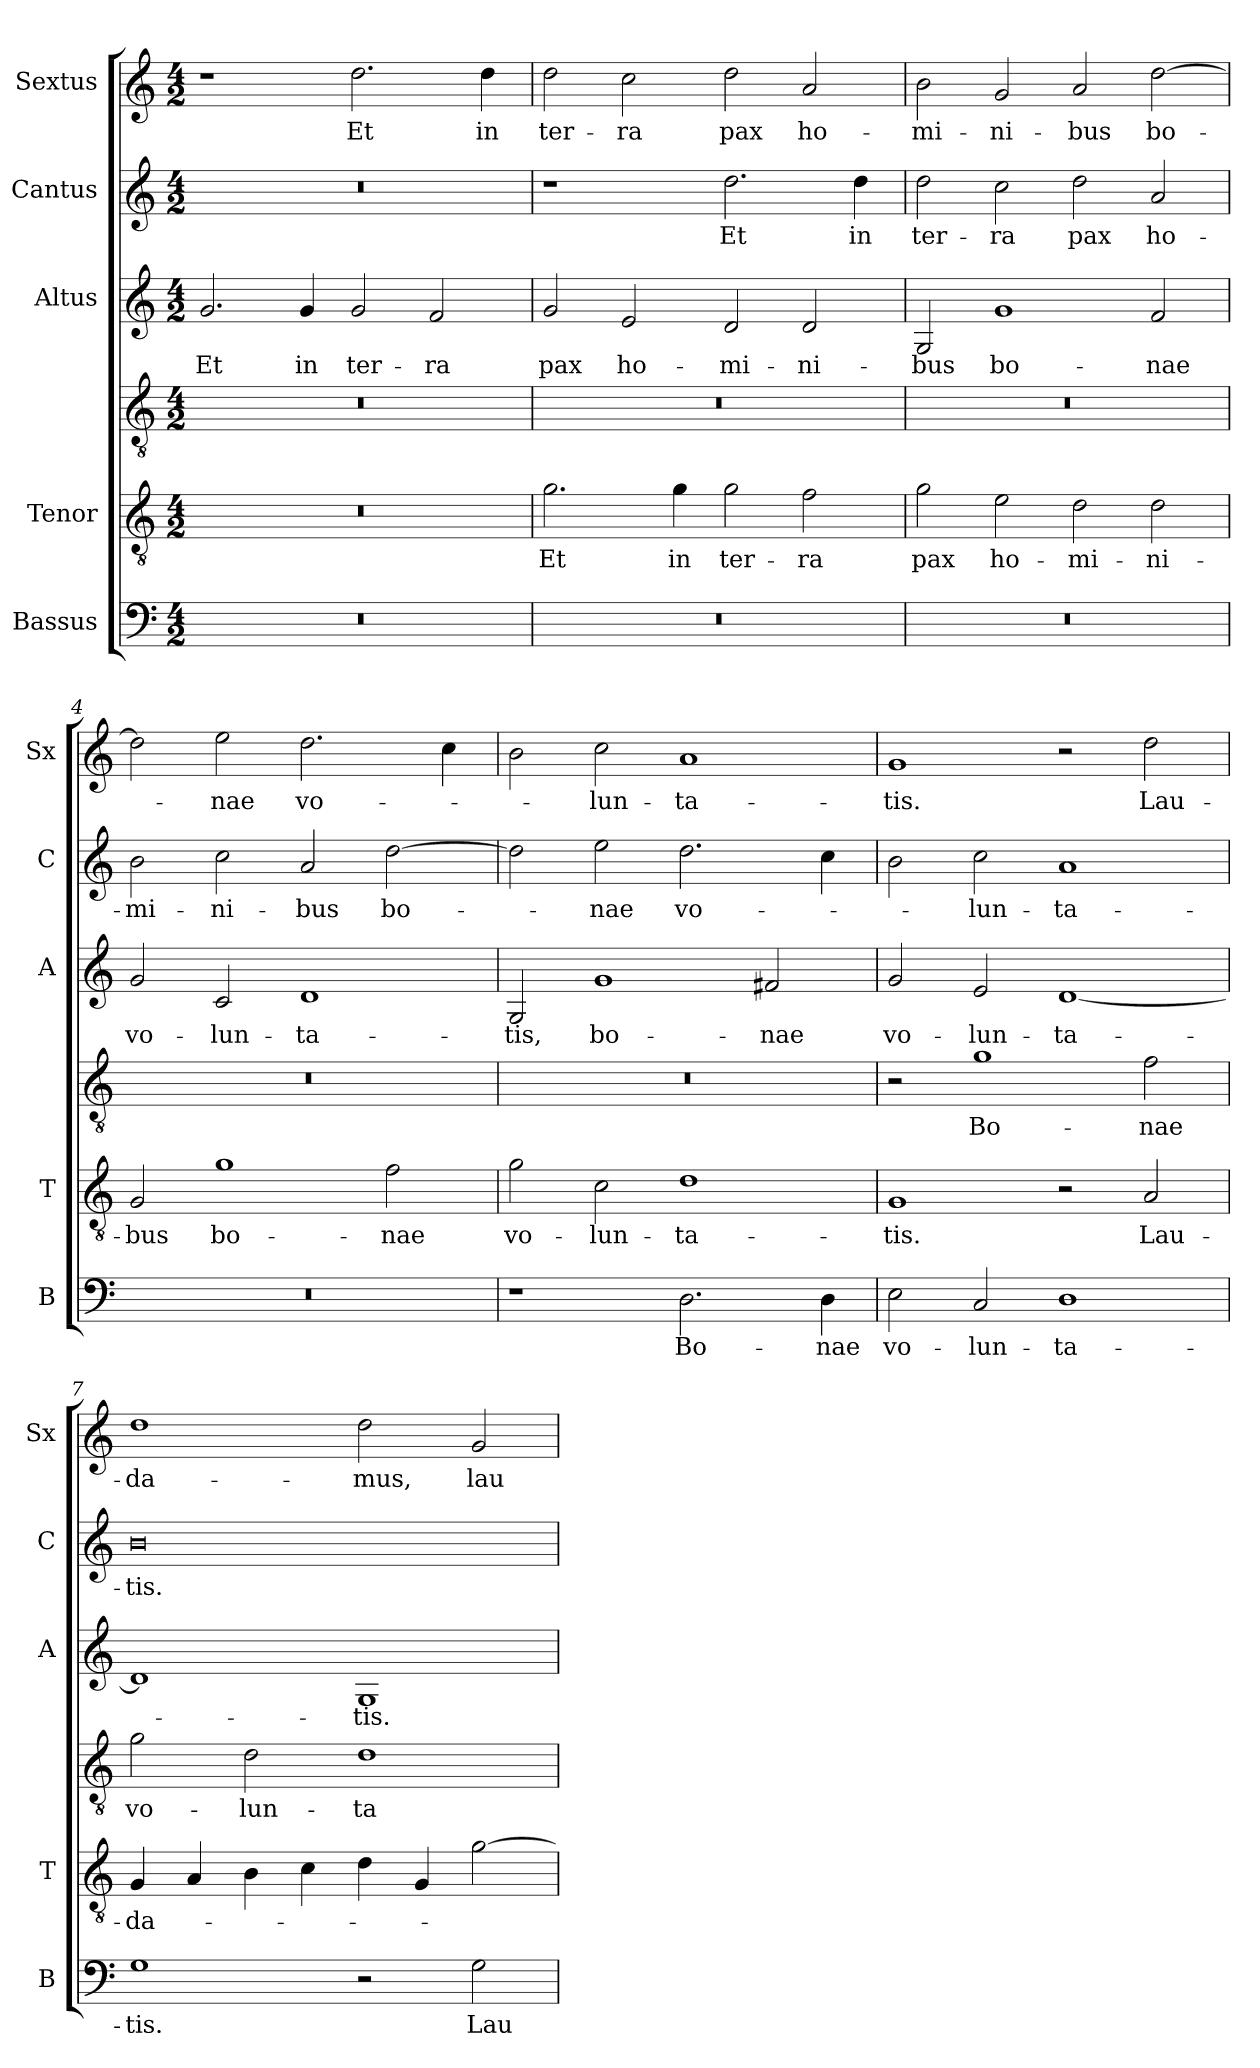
**kern	**text	**kern	**text	**kern	**text	**kern	**text	**kern	**text	**kern	**text
*part6	*part6	*part5	*part5	*part4	*part4	*part3	*part3	*part2	*part2	*part1	*part1
*staff6	*staff6	*staff5	*staff5	*staff4	*staff4	*staff3	*staff3	*staff2	*staff2	*staff1	*staff1
*I"Bassus	*	*I"Tenor	*	*	*	*I"Altus	*	*I"Cantus	*	*I"Sextus	*
*I'B	*	*I'T	*	*	*	*I'A	*	*I'C	*	*I'Sx	*
*clefF4	*	*clefGv2	*	*clefGv2	*	*clefG2	*	*clefG2	*	*clefG2	*
*	*	*ITrd7c12	*	*ITrd7c12	*	*	*	*	*	*	*
*k[]	*	*k[]	*	*k[]	*	*k[]	*	*k[]	*	*k[]	*
*C:	*	*C:	*	*C:	*	*C:	*	*C:	*	*C:	*
*M4/2	*	*M4/2	*	*M4/2	*	*M4/2	*	*M4/2	*	*M4/2	*
=1	=1	=1	=1	=1	=1	=1	=1	=1	=1	=1	=1
0r	.	0r	.	0r	.	2.g/	Et	0r	.	1r	.
.	.	.	.	.	.	4g/	in	.	.	.	.
.	.	.	.	.	.	2g/	ter-	.	.	2.dd\	Et
.	.	.	.	.	.	2f/	-ra	.	.	.	.
.	.	.	.	.	.	.	.	.	.	4dd\	in
=2	=2	=2	=2	=2	=2	=2	=2	=2	=2	=2	=2
0r	.	2.G\	Et	0r	.	2g/	pax	1r	.	2dd\	ter-
.	.	.	.	.	.	2e/	ho-	.	.	2cc\	-ra
.	.	4G\	in	.	.	.	.	.	.	.	.
.	.	2G\	ter-	.	.	2d/	-mi-	2.dd\	Et	2dd\	pax
.	.	2F\	-ra	.	.	2d/	-ni-	.	.	2a/	ho-
.	.	.	.	.	.	.	.	4dd\	in	.	.
=3	=3	=3	=3	=3	=3	=3	=3	=3	=3	=3	=3
0r	.	2G\	pax	0r	.	2G/	-bus	2dd\	ter-	2b\	-mi-
.	.	2E\	ho-	.	.	1g/	bo-	2cc\	-ra	2g/	-ni-
.	.	2D\	-mi-	.	.	.	.	2dd\	pax	2a/	-bus
.	.	2D\	-ni-	.	.	2f/	-nae	2a/	ho-	[2dd\	bo-
=4	=4	=4	=4	=4	=4	=4	=4	=4	=4	=4	=4
0r	.	2GG/	-bus	0r	.	2g/	vo-	2b\	-mi-	2dd\]	.
.	.	1G\	bo-	.	.	2c/	-lun-	2cc\	-ni-	2ee\	-nae
.	.	.	.	.	.	1d/	-ta-	2a/	-bus	2.dd\	vo-
.	.	2F\	-nae	.	.	.	.	[2dd\	bo-	.	.
.	.	.	.	.	.	.	.	.	.	4cc\	.
=5	=5	=5	=5	=5	=5	=5	=5	=5	=5	=5	=5
1r	.	2G\	vo-	0r	.	2G/	-tis,	2dd\]	.	2b\	.
.	.	2C\	-lun-	.	.	1g/	bo-	2ee\	-nae	2cc\	-lun-
2.D\	Bo-	1D\	-ta-	.	.	.	.	2.dd\	vo-	1a/	-ta-
.	.	.	.	.	.	2f#/	-nae	.	.	.	.
4D\	-nae	.	.	.	.	.	.	4cc\	.	.	.
=6	=6	=6	=6	=6	=6	=6	=6	=6	=6	=6	=6
2E\	vo-	1GG/	-tis.	2r	.	2g/	vo-	2b\	.	1g/	-tis.
2C/	-lun-	.	.	1G\	Bo-	2e/	-lun-	2cc\	-lun-	.	.
1D\	-ta-	2r	.	.	.	[1d/	-ta-	1a/	-ta-	2r	.
.	.	2AA/	Lau-	2F\	-nae	.	.	.	.	2dd\	Lau-
=7	=7	=7	=7	=7	=7	=7	=7	=7	=7	=7	=7
1G\	-tis.	4GG/	-da-	2G\	vo-	1d/]	.	0b\	-tis.	1dd\	-da-
.	.	4AA/	.	.	.	.	.	.	.	.	.
.	.	4BB\	.	2D\	-lun-	.	.	.	.	.	.
.	.	4C\	.	.	.	.	.	.	.	.	.
2r	.	4D\	.	1D\	-ta-	1G/	-tis.	.	.	2dd\	-mus,
.	.	4GG/	.	.	.	.	.	.	.	.	.
2G\	Lau-	[2G\	.	.	.	.	.	.	.	2g/	lau-
=	=	=	=	=	=	=	=	=	=	=	=
*-	*-	*-	*-	*-	*-	*-	*-	*-	*-	*-	*-
